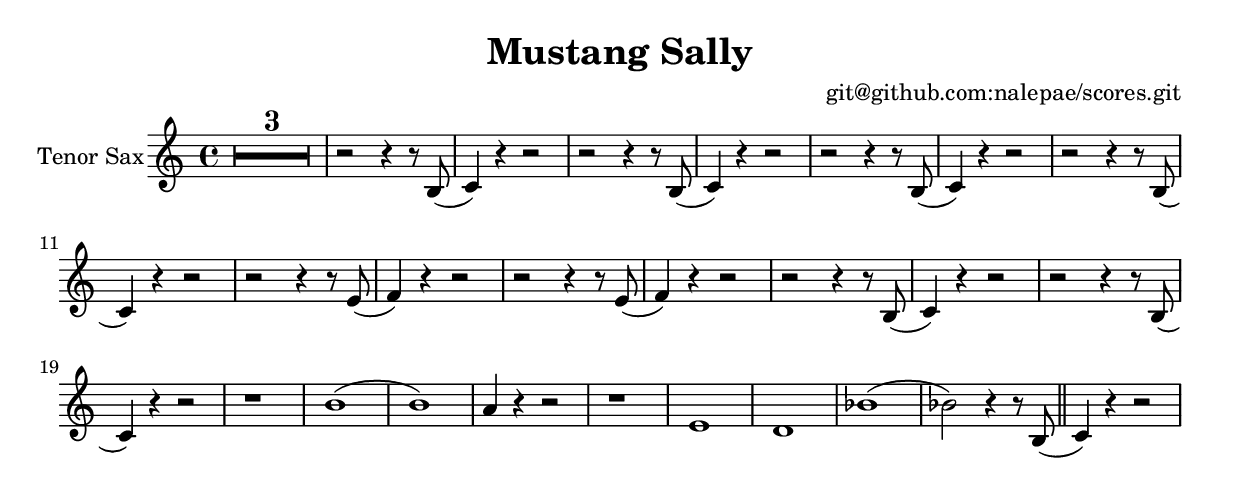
\version "2.18.2"

\header {
  title = "Mustang Sally"
  arranger = "git@github.com:nalepae/scores.git"
}

global = {
  \key c \major
  \time 4/4
}

tenorSax = \relative c'' {
  \global
  \compressFullBarRests
  \override MultiMeasureRest.expand-limit = #1

  R1*3 | r2 r4 r8 b, (|
  c4) r4 r2 | r2 r4 r8 b (| c4) r4 r2 | r2 r4 r8 b (|
  c4) r4 r2 | r2 r4 r8 b (| c4) r4 r2 | r2 r4 r8 e (|
  f4) r4 r2 | r2 r4 r8 e (| f4) r4 r2 | r2 r4 r8 b, (|
  c4) r4 r2 | r2 r4 r8 b (| c4) r4 r2 | r1 |
  b'1 (| b) | a4 r4 r2 | r1 |
  e | d | bes' (| bes2) r4 r8 b, (\bar "||"

  c4) r4 r2 |
}

\score {
  \new Staff \with {
    instrumentName = "Tenor Sax"
    midiInstrument = "tenor sax"
  } \tenorSax
  \layout { }
  \midi {
    \context {
      \Score
      tempoWholesPerMinute = #(ly:make-moment 100 4)
    }
  }
}
